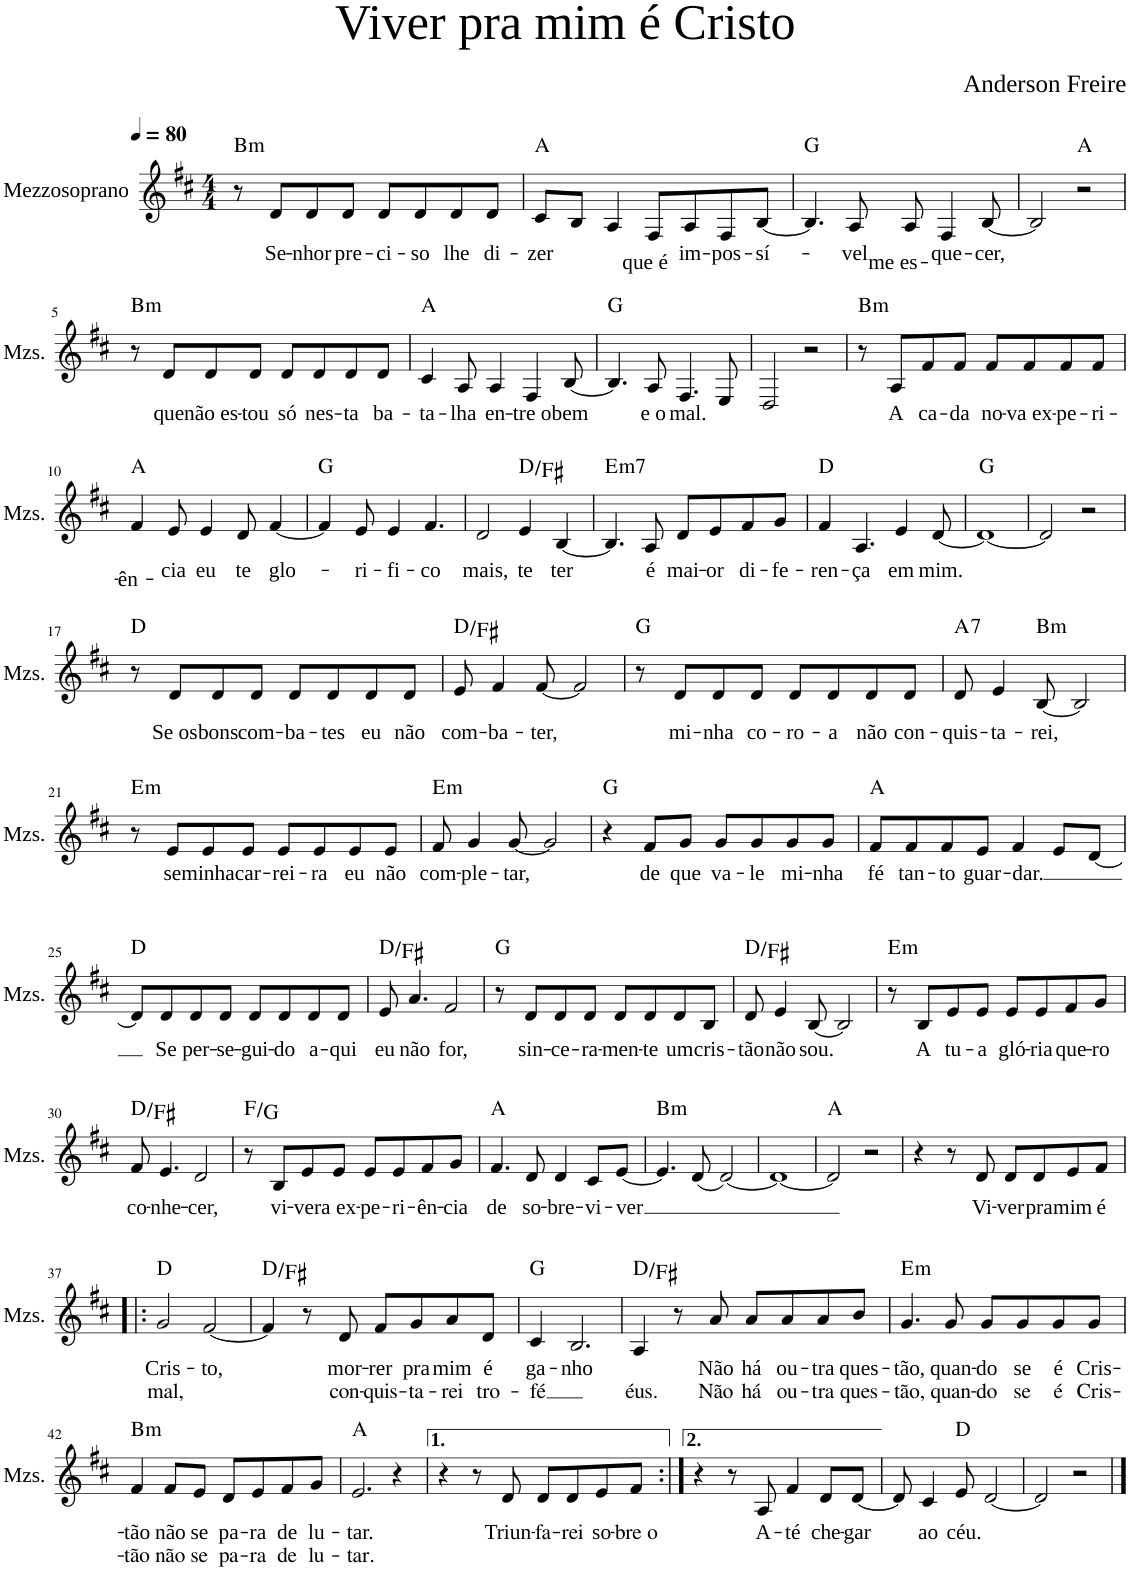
**kern	**text	**text	**harte
*part1	*part1	*part1	*part1
*staff1	*staff1	*staff1	*
*I"Mezzosoprano	*	*	*
*I'Mzs.	*	*	*
*clefG2	*	*	*
*k[f#c#]	*	*	*
*M4/4	*	*	*
*MM80	*	*	*
=1	=1	=1	=1
!	!	!	!LO:H:kt=m
8r	.	.	B:min
!	!LO:LY:b	!	!
8d/L	Se-	.	.
!	!LO:LY:b	!	!
8d/	-nhor	.	.
!	!LO:LY:b	!	!
8d/J	pre-	.	.
!	!LO:LY:b	!	!
8d/L	-ci-	.	.
!	!LO:LY:b	!	!
8d/	-so	.	.
!	!LO:LY:b	!	!
8d/	lhe	.	.
!	!LO:LY:b	!	!
8d/J	di-	.	.
=2	=2	=2	=2
!	!LO:LY:b	!	!
8c#/L	-zer	.	A:maj
8B/J	.	.	.
4A/	.	.	.
!	!LO:LY:b	!	!
8F#/L	que é	.	.
!	!LO:LY:b	!	!
8A/	im-	.	.
!	!LO:LY:b	!	!
8F#/	-pos-	.	.
!	!LO:LY:b	!	!
[8B/J	-sí-	.	.
=3	=3	=3	=3
4.B/]	.	.	G:maj
!	!LO:LY:b	!	!
8A/	vel	.	.
!	!LO:LY:b	!	!
8A/	me es-	.	.
!	!LO:LY:b	!	!
4F#/	-que-	.	.
!	!LO:LY:b	!	!
[8B/	-cer,	.	.
=4	=4	=4	=4
2B/]	.	.	.
2r	.	.	A:maj
!!LO:LB:g=z
=5	=5	=5	=5
!	!	!	!LO:H:kt=m
8r	.	.	B:min
!	!LO:LY:b	!	!
8d/L	que	.	.
!	!LO:LY:b	!	!
8d/	não es-	.	.
!	!LO:LY:b	!	!
8d/J	-tou	.	.
!	!LO:LY:b	!	!
8d/L	só	.	.
!	!LO:LY:b	!	!
8d/	nes-	.	.
!	!LO:LY:b	!	!
8d/	-ta	.	.
!	!LO:LY:b	!	!
8d/J	ba-	.	.
=6	=6	=6	=6
!	!LO:LY:b	!	!
4c#/	-ta-	.	A:maj
!	!LO:LY:b	!	!
8A/	-lha	.	.
!	!LO:LY:b	!	!
4A/	en-	.	.
!	!LO:LY:b	!	!
4F#/	-tre o	.	.
!	!LO:LY:b	!	!
[8B/	bem	.	.
=7	=7	=7	=7
4.B/]	.	.	G:maj
!	!LO:LY:b	!	!
8A/	e o	.	.
!	!LO:LY:b	!	!
4.F#/	mal.	.	.
8E/	.	.	.
=8	=8	=8	=8
2D/	.	.	.
2r	.	.	.
=9	=9	=9	=9
!	!	!	!LO:H:kt=m
8r	.	.	B:min
!	!LO:LY:b	!	!
8A/L	A	.	.
!	!LO:LY:b	!	!
8f#/	ca-	.	.
!	!LO:LY:b	!	!
8f#/J	-da	.	.
!	!LO:LY:b	!	!
8f#/L	no-	.	.
!	!LO:LY:b	!	!
8f#/	-va ex-	.	.
!	!LO:LY:b	!	!
8f#/	-pe-	.	.
!	!LO:LY:b	!	!
8f#/J	-ri-	.	.
!!LO:LB:g=z
=10	=10	=10	=10
!	!LO:LY:b	!	!
4f#/	ên-	.	A:maj
!	!LO:LY:b	!	!
8e/	-cia	.	.
!	!LO:LY:b	!	!
4e/	eu	.	.
!	!LO:LY:b	!	!
8d/	te	.	.
!	!LO:LY:b	!	!
[4f#/	glo-	.	.
=11	=11	=11	=11
4f#/]	.	.	G:maj
!	!LO:LY:b	!	!
8e/	-ri-	.	.
!	!LO:LY:b	!	!
4e/	-fi-	.	.
!	!LO:LY:b	!	!
4.f#/	-co	.	.
=12	=12	=12	=12
!	!LO:LY:b	!	!
2d/	mais,	.	.
!	!LO:LY:b	!	!
4e/	te	.	D:maj/3
!	!LO:LY:b	!	!
[4B/	ter	.	.
=13	=13	=13	=13
!	!	!	!LO:H:kt=m7
4.B/]	.	.	E:min7
!	!LO:LY:b	!	!
8A/	é	.	.
!	!LO:LY:b	!	!
8d/L	mai-	.	.
!	!LO:LY:b	!	!
8e/	-or	.	.
!	!LO:LY:b	!	!
8f#/	di-	.	.
!	!LO:LY:b	!	!
8g/J	-fe-	.	.
=14	=14	=14	=14
!	!LO:LY:b	!	!
4f#/	-ren-	.	D:maj
!	!LO:LY:b	!	!
4.A/	-ça	.	.
!	!LO:LY:b	!	!
4e/	em	.	.
!	!LO:LY:b	!	!
[8d/	mim.	.	.
=15	=15	=15	=15
1d_	.	.	G:maj
=16	=16	=16	=16
2d/]	.	.	.
2r	.	.	.
!!LO:LB:g=z
=17	=17	=17	=17
8r	.	.	D:maj
!	!LO:LY:b	!	!
8d/L	Se os	.	.
!	!LO:LY:b	!	!
8d/	bons	.	.
!	!LO:LY:b	!	!
8d/J	com-	.	.
!	!LO:LY:b	!	!
8d/L	-ba-	.	.
!	!LO:LY:b	!	!
8d/	-tes	.	.
!	!LO:LY:b	!	!
8d/	eu	.	.
!	!LO:LY:b	!	!
8d/J	não	.	.
=18	=18	=18	=18
!	!LO:LY:b	!	!
8e/	com-	.	D:maj/3
!	!LO:LY:b	!	!
4f#/	-ba-	.	.
!	!LO:LY:b	!	!
[8f#/	-ter,	.	.
2f#/]	.	.	.
=19	=19	=19	=19
8r	.	.	G:maj
!	!LO:LY:b	!	!
8d/L	mi-	.	.
!	!LO:LY:b	!	!
8d/	-nha	.	.
!	!LO:LY:b	!	!
8d/J	co-	.	.
!	!LO:LY:b	!	!
8d/L	-ro-	.	.
!	!LO:LY:b	!	!
8d/	-a	.	.
!	!LO:LY:b	!	!
8d/	não	.	.
!	!LO:LY:b	!	!
8d/J	con-	.	.
=20	=20	=20	=20
!	!LO:LY:b	!	!LO:H:kt=7
8d/	-quis-	.	A:7
!	!LO:LY:b	!	!
4e/	-ta-	.	.
!	!LO:LY:b	!	!LO:H:kt=m
[8B/	-rei,	.	B:min
2B/]	.	.	.
!!LO:LB:g=z
=21	=21	=21	=21
!	!	!	!LO:H:kt=m
8r	.	.	E:min
!	!LO:LY:b	!	!
8e/L	se	.	.
!	!LO:LY:b	!	!
8e/	minha	.	.
!	!LO:LY:b	!	!
8e/J	car-	.	.
!	!LO:LY:b	!	!
8e/L	-rei-	.	.
!	!LO:LY:b	!	!
8e/	-ra	.	.
!	!LO:LY:b	!	!
8e/	eu	.	.
!	!LO:LY:b	!	!
8e/J	não	.	.
=22	=22	=22	=22
!	!LO:LY:b	!	!LO:H:kt=m
8f#/	com-	.	E:min
!	!LO:LY:b	!	!
4g/	-ple-	.	.
!	!LO:LY:b	!	!
[8g/	-tar,	.	.
2g/]	.	.	.
=23	=23	=23	=23
4r	.	.	G:maj
!	!LO:LY:b	!	!
8f#/L	de	.	.
!	!LO:LY:b	!	!
8g/J	que	.	.
!	!LO:LY:b	!	!
8g/L	va-	.	.
!	!LO:LY:b	!	!
8g/	-le	.	.
!	!LO:LY:b	!	!
8g/	mi-	.	.
!	!LO:LY:b	!	!
8g/J	-nha	.	.
=24	=24	=24	=24
!	!LO:LY:b	!	!
8f#/L	fé	.	A:maj
!	!LO:LY:b	!	!
8f#/	tan-	.	.
!	!LO:LY:b	!	!
8f#/	-to	.	.
!	!LO:LY:b	!	!
8e/J	guar-	.	.
!	!LO:LY:b	!	!
4f#/	-dar.	.	.
8e/L	.	.	.
[8d/J	.	.	.
!!LO:LB:g=z
=25	=25	=25	=25
8d/L]	.	.	D:maj
!	!LO:LY:b	!	!
8d/	Se	.	.
!	!LO:LY:b	!	!
8d/	per-	.	.
!	!LO:LY:b	!	!
8d/J	-se-	.	.
!	!LO:LY:b	!	!
8d/L	-gui-	.	.
!	!LO:LY:b	!	!
8d/	-do	.	.
!	!LO:LY:b	!	!
8d/	a-	.	.
!	!LO:LY:b	!	!
8d/J	-qui	.	.
=26	=26	=26	=26
!	!LO:LY:b	!	!
8e/	eu	.	D:maj/3
!	!LO:LY:b	!	!
4.a/	não	.	.
!	!LO:LY:b	!	!
2f#/	for,	.	.
=27	=27	=27	=27
8r	.	.	G:maj
!	!LO:LY:b	!	!
8d/L	sin-	.	.
!	!LO:LY:b	!	!
8d/	-ce-	.	.
!	!LO:LY:b	!	!
8d/J	-ra-	.	.
!	!LO:LY:b	!	!
8d/L	-men-	.	.
!	!LO:LY:b	!	!
8d/	-te	.	.
!	!LO:LY:b	!	!
8d/	um	.	.
!	!LO:LY:b	!	!
8B/J	cris-	.	.
=28	=28	=28	=28
!	!LO:LY:b	!	!
8d/	-tão	.	D:maj/3
!	!LO:LY:b	!	!
4e/	não	.	.
!	!LO:LY:b	!	!
[8B/	sou.	.	.
2B/]	.	.	.
=29	=29	=29	=29
!	!	!	!LO:H:kt=m
8r	.	.	E:min
!	!LO:LY:b	!	!
8B/L	A	.	.
!	!LO:LY:b	!	!
8e/	tu-	.	.
!	!LO:LY:b	!	!
8e/J	-a	.	.
!	!LO:LY:b	!	!
8e/L	gló-	.	.
!	!LO:LY:b	!	!
8e/	-ria	.	.
!	!LO:LY:b	!	!
8f#/	que-	.	.
!	!LO:LY:b	!	!
8g/J	-ro	.	.
!!LO:LB:g=z
=30	=30	=30	=30
!	!LO:LY:b	!	!
8f#/	co-	.	D:maj/3
!	!LO:LY:b	!	!
4.e/	-nhe-	.	.
!	!LO:LY:b	!	!
2d/	-cer,	.	.
=31	=31	=31	=31
8r	.	.	F:maj/2
!	!LO:LY:b	!	!
8B/L	vi-	.	.
!	!LO:LY:b	!	!
8e/	-ver	.	.
!	!LO:LY:b	!	!
8e/J	a ex-	.	.
!	!LO:LY:b	!	!
8e/L	-pe-	.	.
!	!LO:LY:b	!	!
8e/	-ri-	.	.
!	!LO:LY:b	!	!
8f#/	-ên-	.	.
!	!LO:LY:b	!	!
8g/J	-cia	.	.
=32	=32	=32	=32
!	!LO:LY:b	!	!
4.f#/	de	.	A:maj
!	!LO:LY:b	!	!
8d/	so-	.	.
!	!LO:LY:b	!	!
4d/	-bre-	.	.
!	!LO:LY:b	!	!
8c#/L	-vi-	.	.
!	!LO:LY:b	!	!
[8e/J	-ver	.	.
=33	=33	=33	=33
!	!	!	!LO:H:kt=m
4.e/]	.	.	B:min
(8d/	.	.	.
[2d/)	.	.	.
=34	=34	=34	=34
1d_	.	.	.
=35	=35	=35	=35
2d/]	.	.	A:maj
2r	.	.	.
=36	=36	=36	=36
4r	.	.	.
8r	.	.	.
!	!LO:LY:b	!	!
8d/	Vi-	.	.
!	!LO:LY:b	!	!
8d/L	-ver	.	.
!	!LO:LY:b	!	!
8d/	pra	.	.
!	!LO:LY:b	!	!
8e/	mim	.	.
!	!LO:LY:b	!	!
8f#/J	é	.	.
!!LO:LB:g=z
=37!|:	=37!|:	=37!|:	=37!|:
!	!LO:LY:b	!LO:LY:b	!
2g/	Cris-	mal,	D:maj
!	!LO:LY:b	!	!
[2f#/	-to,	.	.
=38	=38	=38	=38
4f#/]	.	.	D:maj/3
8r	.	.	.
!	!LO:LY:b	!LO:LY:b	!
8d/	mor-	con-	.
!	!LO:LY:b	!LO:LY:b	!
8f#/L	-rer	-quis-	.
!	!LO:LY:b	!LO:LY:b	!
8g/	pra	-ta-	.
!	!LO:LY:b	!LO:LY:b	!
8a/	mim	-rei	.
!	!LO:LY:b	!LO:LY:b	!
8d/J	é	tro-	.
=39	=39	=39	=39
!	!LO:LY:b	!LO:LY:b	!
4c#/	ga-	-fé	G:maj
!	!LO:LY:b	!	!
2.B/	-nho	.	.
=40	=40	=40	=40
!	!	!LO:LY:b	!
4A/	.	éus.	D:maj/3
8r	.	.	.
!	!LO:LY:b	!LO:LY:b	!
8a/	Não	Não	.
!	!LO:LY:b	!LO:LY:b	!
8a/L	há	há	.
!	!LO:LY:b	!LO:LY:b	!
8a/	ou-	ou-	.
!	!LO:LY:b	!LO:LY:b	!
8a/	-tra	-tra	.
!	!LO:LY:b	!LO:LY:b	!
8b/J	ques-	ques-	.
=41	=41	=41	=41
!	!LO:LY:b	!LO:LY:b	!LO:H:kt=m
4.g/	-tão,	-tão,	E:min
!	!LO:LY:b	!LO:LY:b	!
8g/	quan-	quan-	.
!	!LO:LY:b	!LO:LY:b	!
8g/L	-do	-do	.
!	!LO:LY:b	!LO:LY:b	!
8g/	se	se	.
!	!LO:LY:b	!LO:LY:b	!
8g/	é	é	.
!	!LO:LY:b	!LO:LY:b	!
8g/J	Cris-	Cris-	.
!!LO:LB:g=z
=42	=42	=42	=42
!	!LO:LY:b	!LO:LY:b	!LO:H:kt=m
4f#/	-tão	-tão	B:min
!	!LO:LY:b	!LO:LY:b	!
8f#/L	não	não	.
!	!LO:LY:b	!LO:LY:b	!
8e/J	se	se	.
!	!LO:LY:b	!LO:LY:b	!
8d/L	pa-	pa-	.
!	!LO:LY:b	!LO:LY:b	!
8e/	-ra	-ra	.
!	!LO:LY:b	!LO:LY:b	!
8f#/	de	de	.
!	!LO:LY:b	!LO:LY:b	!
8g/J	lu-	lu-	.
=43	=43	=43	=43
!	!LO:LY:b	!LO:LY:b	!
2.e/	-tar.	-tar.	A:maj
4r	.	.	.
=44	=44	=44	=44
4r	.	.	.
8r	.	.	.
!	!LO:LY:b	!	!
8d/	Triun-	.	.
!	!LO:LY:b	!	!
8d/L	-fa-	.	.
!	!LO:LY:b	!	!
8d/	-rei	.	.
!	!LO:LY:b	!	!
8e/	so-	.	.
!	!LO:LY:b	!	!
8f#/J	-bre o	.	.
=45:|!	=45:|!	=45:|!	=45:|!
4r	.	.	.
8r	.	.	.
!	!LO:LY:b	!	!
8A/	A-	.	.
!	!LO:LY:b	!	!
4f#/	-té	.	.
!	!LO:LY:b	!	!
8d/L	che-	.	.
!	!LO:LY:b	!	!
[8d/J	-gar	.	.
=46	=46	=46	=46
8d/]	.	.	.
!	!LO:LY:b	!	!
4c#/	ao	.	.
!	!LO:LY:b	!	!
8e/	céu.	.	D:maj
[2d/	.	.	.
=47	=47	=47	=47
2d/]	.	.	.
2r	.	.	.
==	==	==	==
*-	*-	*-	*-
